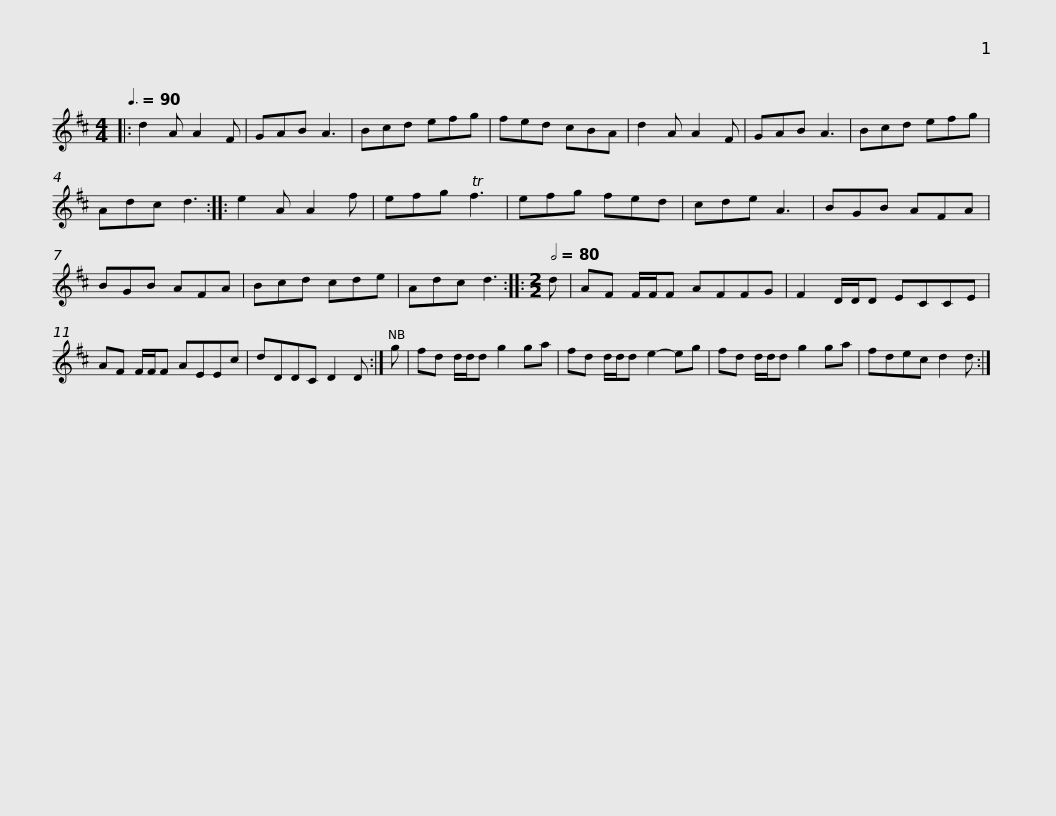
X:1
L:1/8
Q:3/8=90
M:4/4
I:linebreak $
K:D
V:1 treble
V:1
|: d2 A A2 F | GAB A3 | Bcd efg | fed cBA | d2 A A2 F | %5
 GAB A3 | Bcd efg | Adc d3 ::$ e2 A A2 f | efg Tf3 | %10
 efg fed | cde A3 | BGB AFA | BGB AFA | Bcd cde | %15
 Adc d3 ::$[M:2/2][Q:1/2=80] d | AF F/F/F AFFG | F2 D/D/D ECCE | AF F/F/F AEEc | %20
 dDDC D2 D :| g |$ fd d/d/d g2 ga | fd d/d/d e2- eg | fd d/d/d g2 ga | %25
 fdec d2 d :| %26
